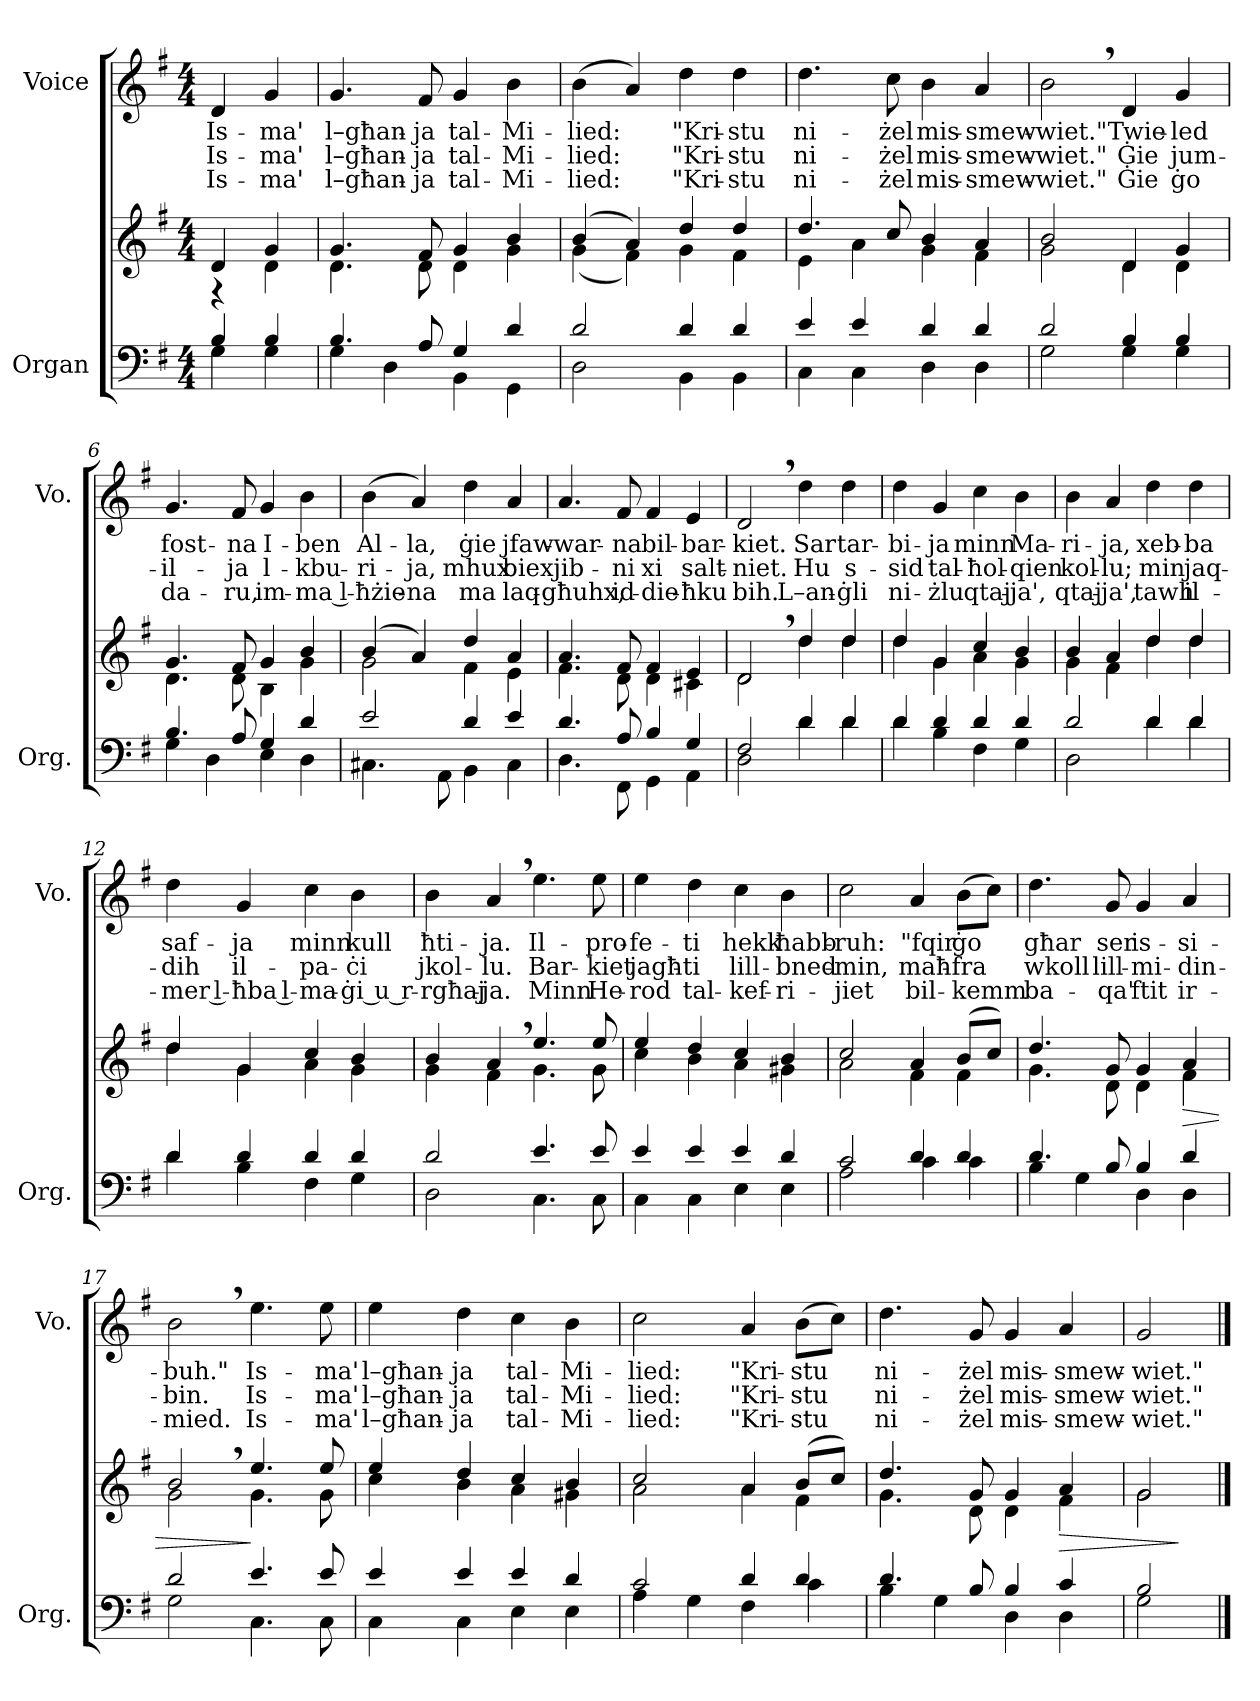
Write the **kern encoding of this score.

**kern	**kern	**dynam	**kern	**text	**text	**text
*part2	*part2	*part2	*part1	*part1	*part1	*part1
*staff3	*staff2	*staff2/3	*staff1	*staff1	*staff1	*staff1
*I"Organ	*	*	*I"Voice	*	*	*
*I'Org.	*	*	*I'Vo.	*	*	*
*clefF4	*clefG2	*	*clefG2	*	*	*
*k[f#]	*k[f#]	*	*k[f#]	*	*	*
*M4/4	*M4/4	*	*M4/4	*	*	*
=1	=1	=1	=1	=1	=1	=1
*^	*^	*	*	*	*	*
4B/	4G\	4d/	4r	.	4d/	Is-	Is-	Is-
4B/	4G\	4g/	4d\	.	4g/	-ma'	-ma'	-ma'
=2	=2	=2	=2	=2	=2	=2	=2	=2
4.B/	4G\	4.g/	4.d\	.	4.g/	l–għan-	l–għan-	l–għan-
.	4D\	.	.	.	.	.	.	.
8A/	.	8f#/	8d\	.	8f#/	-ja	-ja	-ja
4G/	4BB\	4g/	4d\	.	4g/	tal-	tal-	tal-
4d/	4GG\	4b/	4g\	.	4b\	-Mi-	-Mi-	-Mi-
=3	=3	=3	=3	=3	=3	=3	=3	=3
2d/	2D\	(4b/	(4g\	.	(4b\	-lied:	-lied:	-lied:
.	.	4a/)	4f#\)	.	4a/)	.	.	.
4d/	4BB\	4dd/	4g\	.	4dd\	"Kri-	"Kri-	"Kri-
4d/	4BB\	4dd/	4f#\	.	4dd\	-stu	-stu	-stu
=4	=4	=4	=4	=4	=4	=4	=4	=4
4e/	4C\	4.dd/	4e\	.	4.dd\	ni-	ni-	ni-
4e/	4C\	.	4a\	.	.	.	.	.
.	.	8cc/	.	.	8cc\	-żel	-żel	-żel
4d/	4D\	4b/	4g\	.	4b\	mis-	mis-	mis-
4d/	4D\	4a/	4f#\	.	4a/	-smew-	-smew-	-smew-
=5	=5	=5	=5	=5	=5	=5	=5	=5
2d/	2G\	2b/	2g\	.	2b,\	-wiet."	-wiet."	-wiet."
4B/	4G\	4d/	4d\	.	4d/	Twie-	Ġie	Ġie
4B/	4G\	4g/	4d\	.	4g/	-led	jum-	ġo
!!LO:LB:g=z
=6	=6	=6	=6	=6	=6	=6	=6	=6
4.B/	4G\	4.g/	4.d\	.	4.g/	fost-	-il-	da-
.	4D\	.	.	.	.	.	.	.
8A/	.	8f#/	8d\	.	8f#/	-na	-ja	-ru,
4G/	4E\	4g/	4B\	.	4g/	I-	l-	im-
4d/	4D\	4b/	4g\	.	4b\	-ben	-kbu-	-ma l-
=7	=7	=7	=7	=7	=7	=7	=7	=7
2e/	4.C#X\	(4b/	2g\	.	(4b\	Al-	-ri-	-ħżie-
.	.	4a/)	.	.	4a/)	-la,	-ja,	-na
.	8AA\	.	.	.	.	.	.	.
4d/	4BB\	4dd/	4f#\	.	4dd\	ġie	mhux	ma
4e/	4C#\	4a/	4e\	.	4a/	jfaw-	biex	laq-
=8	=8	=8	=8	=8	=8	=8	=8	=8
4.d/	4.D\	4.a/	4.f#\	.	4.a/	-war-	jib-	-għuhx,
8A/	8FF#\	8f#/	8d\	.	8f#/	-na	-ni	id-
4B/	4GG\	4f#/	4d\	.	4f#/	bil-	xi	-die-
4G/	4AA\	4e/	4c#X\	.	4e/	-bar-	salt-	-ħku
=9	=9	=9	=9	=9	=9	=9	=9	=9
2F#/	2D\	2d,/	2d\	.	2d,/	-kiet.	-niet.	bih.
4d/	4d\	4dd/	4dd\	.	4dd\	Sar	Hu	L–an-
4d/	4d\	4dd/	4dd\	.	4dd\	tar-	s-	-ġli
=10	=10	=10	=10	=10	=10	=10	=10	=10
4d/	4d\	4dd/	4dd\	.	4dd\	-bi-	-sid	ni-
4d/	4B\	4g/	4g\	.	4g/	-ja	tal-	-żlu
4d/	4F#\	4cc/	4a\	.	4cc\	minn	-ħol-	qtaj-
4d/	4G\	4b/	4g\	.	4b\	Ma-	-qien	-ja',
!!LO:LB:g=z
=11	=11	=11	=11	=11	=11	=11	=11	=11
2d/	2D\	4b/	4g\	.	4b\	-ri-	kol-	qtaj-
.	.	4a/	4f#\	.	4a/	-ja,	-lu;	-ja',
4d/	4d\	4dd/	4dd\	.	4dd\	xeb-	min	tawh
4d/	4d\	4dd/	4dd\	.	4dd\	-ba	jaq-	il-
=12	=12	=12	=12	=12	=12	=12	=12	=12
4d/	4d\	4dd/	4dd\	.	4dd\	saf-	-dih	-mer l-
4d/	4B\	4g/	4g\	.	4g/	-ja	il-	-ħba l-
4d/	4F#\	4cc/	4a\	.	4cc\	minn	-pa-	-ma-
4d/	4G\	4b/	4g\	.	4b\	kull	-ċi	-ġi u r-
=13	=13	=13	=13	=13	=13	=13	=13	=13
2d/	2D\	4b/	4g\	.	4b\	ħti-	jkol-	-rgħaj-
.	.	4a,/	4f#\	.	4a,/	-ja.	-lu.	-ja.
4.e/	4.C\	4.ee/	4.g\	.	4.ee\	Il-	Bar-	Minn
8e/	8C\	8ee/	8g\	.	8ee\	-pro-	-kiet	He-
=14	=14	=14	=14	=14	=14	=14	=14	=14
4e/	4C\	4ee/	4cc\	.	4ee\	-fe-	jagħ-	-rod
4e/	4C\	4dd/	4b\	.	4dd\	-ti	-ti	tal-
4e/	4E\	4cc/	4a\	.	4cc\	hekk	lill-	-kef-
4d/	4E\	4b/	4g#X\	.	4b\	ħabb-	-bned-	-ri-
=15	=15	=15	=15	=15	=15	=15	=15	=15
2c/	2A\	2cc/	2a\	.	2cc\	-ruh:	-min,	-jiet
4d/	4c\	4a/	4f#\	.	4a/	"fqir	maħ-	bil-
4d/	4c\	(8b/L	4f#\	.	(8b\L	ġo	-fra	-kemm
.	.	8cc/J)	.	.	8cc\J)	.	.	.
!!LO:LB:g=z
=16	=16	=16	=16	=16	=16	=16	=16	=16
4.d/	4B\	4.dd/	4.g\	.	4.dd\	għar	wkoll	ba-
.	4G\	.	.	.	.	.	.	.
8B/	.	8g/	8d\	.	8g/	ser	lill-	-qa'
4B/	4D\	4g/	4d\	.	4g/	is-	-mi-	ftit
!	!	!	!	!LO:HP:b	!	!	!	!
4d/	4D\	4a/	4f#\	>	4a/	-si-	-din-	ir-
=17	=17	=17	=17	=17	=17	=17	=17	=17
2d/	2G\	2b,/	2g\	.	2b,\	-buh."	-bin.	-mied.
4.e/	4.C\	4.ee/	4.g\	]	4.ee\	Is-	Is-	Is-
8e/	8C\	8ee/	8g\	.	8ee\	-ma'	-ma'	-ma'
=18	=18	=18	=18	=18	=18	=18	=18	=18
4e/	4C\	4ee/	4cc\	.	4ee\	l–għan-	l–għan-	l–għan-
4e/	4C\	4dd/	4b\	.	4dd\	-ja	-ja	-ja
4e/	4E\	4cc/	4a\	.	4cc\	tal-	tal-	tal-
4d/	4E\	4b/	4g#X\	.	4b\	-Mi-	-Mi-	-Mi-
=19	=19	=19	=19	=19	=19	=19	=19	=19
2c/	4A\	2cc/	2a\	.	2cc\	-lied:	-lied:	-lied:
.	4G\	.	.	.	.	.	.	.
4d/	4F#\	4a/	4a\	.	4a/	"Kri-	"Kri-	"Kri-
4d/	4c\	(8b/L	4f#\	.	(8b\L	-stu	-stu	-stu
.	.	8cc/J)	.	.	8cc\J)	.	.	.
=20	=20	=20	=20	=20	=20	=20	=20	=20
4.d/	4B\	4.dd/	4.g\	.	4.dd\	ni-	ni-	ni-
.	4G\	.	.	.	.	.	.	.
8B/	.	8g/	8d\	.	8g/	-żel	-żel	-żel
4B/	4D\	4g/	4d\	.	4g/	mis-	mis-	mis-
!	!	!	!	!LO:HP:b	!	!	!	!
4c/	4D\	4a/	4f#\	>	4a/	-smew-	-smew-	-smew-
=21	=21	=21	=21	=21	=21	=21	=21	=21
2B/	2G\	2g/	2g\	.	2g/	-wiet."	-wiet."	-wiet."
*v	*v	*	*	*	*	*	*	*
*	*v	*v	*	*	*	*	*
.	.	]	.	.	.	.
==	==	==	==	==	==	==
*-	*-	*-	*-	*-	*-	*-
